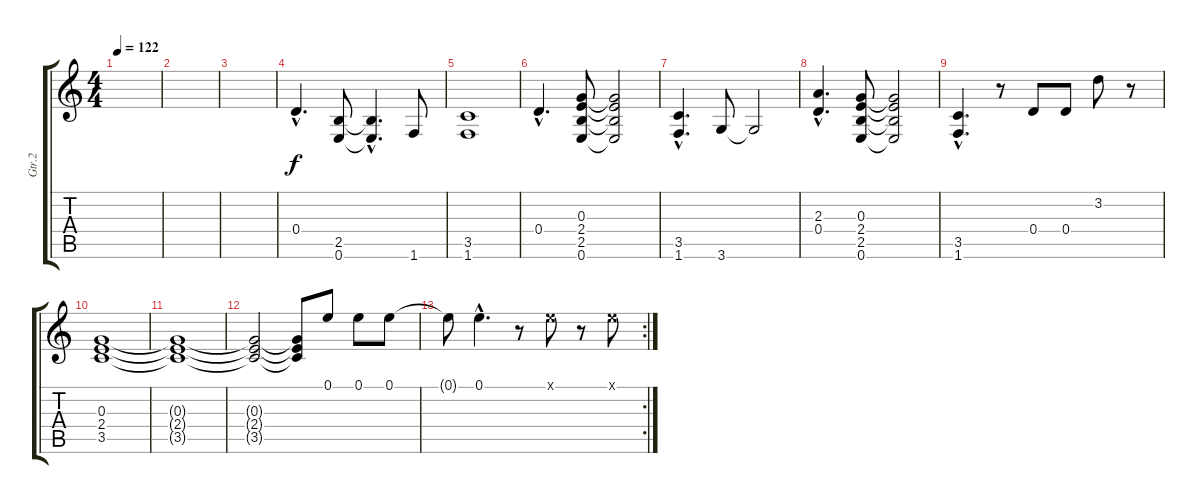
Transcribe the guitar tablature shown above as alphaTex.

\track ("Gtr.2" "Gtr.2") {instrument electricguitarclean}
\staff {score tabs}
\tuning (E4 B3 G3 D3 A2 E2) {hide}
\ts (4 4)
\tempo 122
\clef g2
\ks c
|
|
|
0.4{hac}.4{d} (2.5 0.6).8 (2.5{hac t} 0.6{hac t}).4{d} 1.6.8 |
(3.5 1.6).1 |
0.4{hac}.4{d} (0.3 2.4 2.5 0.6).8 (0.3{t} 2.4{t} 2.5{t} 0.6{t}).2 |
(3.5{hac} 1.6{hac}).4{d} 3.6.8 3.6{t}.2 |
(2.3{hac} 0.4{hac}).4{d} (0.3 2.4 2.5 0.6).8 (0.3{t} 2.4{t} 2.5{t} 0.6{t}).2 |
(3.5{hac} 1.6{hac}).4{d} r.8 0.4.8 0.4.8 3.2.8 r.8 |
(0.3 2.4 3.5).1 |
(0.3{t} 2.4{t} 3.5{t}).1 |
(0.3{t} 2.4{t} 3.5{t}).2 (0.3{t} 2.4{t} 3.5{t}).8 0.1.8 0.1.8 0.1.8 |
\rc 2
0.1{t}.8 0.1{hac}.4{d} r.8 0.1{x}.8 r.8 0.1{x}.8
